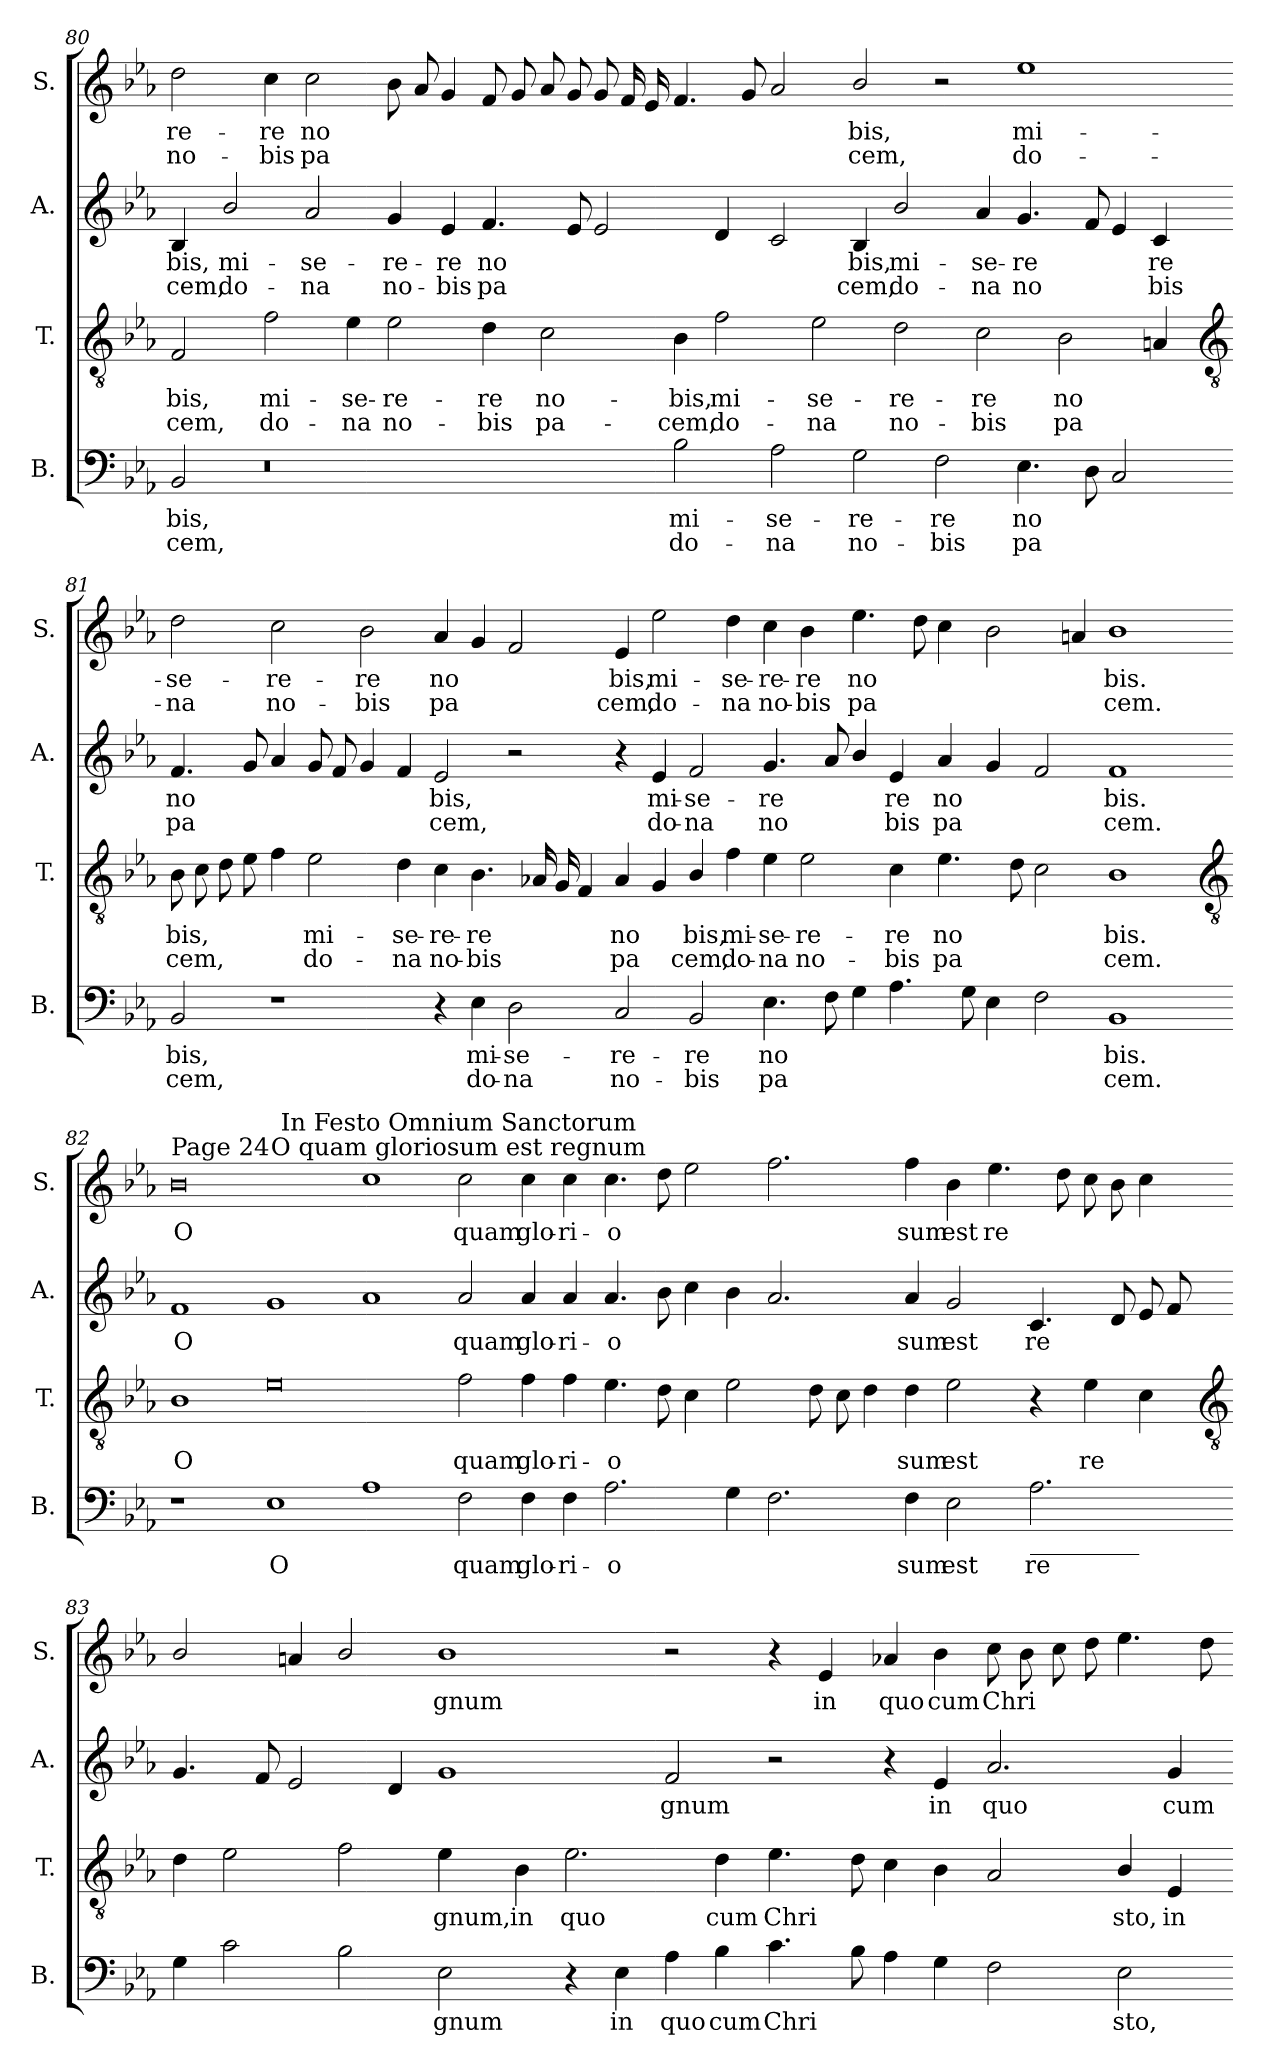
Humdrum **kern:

**kern	**text	**text	**kern	**text	**text	**kern	**text	**text	**kern	**text	**text
*part4	*part4	*part4	*part3	*part3	*part3	*part2	*part2	*part2	*part1	*part1	*part1
*staff4	*staff4	*staff4	*staff3	*staff3	*staff3	*staff2	*staff2	*staff2	*staff1	*staff1	*staff1
*I"B.	*	*	*I"T.	*	*	*I"A.	*	*	*I"S.	*	*
*I'B.	*	*	*I'T.	*	*	*I'A.	*	*	*I'S.	*	*
!!LO:LB:g=z
*clefF4	*	*	*clefGv2	*	*	*clefG2	*	*	*clefG2	*	*
*k[b-e-a-]	*	*	*k[b-e-a-]	*	*	*k[b-e-a-]	*	*	*k[b-e-a-]	*	*
*E-:	*	*	*E-:	*	*	*E-:	*	*	*E-:	*	*
=80	=80	=80	=80	=80	=80	=80	=80	=80	=80	=80	=80
!	!LO:LY:b	!LO:LY:b	!	!LO:LY:b	!LO:LY:b	!	!LO:LY:b	!LO:LY:b	!	!LO:LY:b	!LO:LY:b
2BB-	bis,	cem,	2F	bis,	cem,	4B-	bis,	cem,	2dd	re-	-no-
!	!	!	!	!	!	!	!LO:LY:b	!LO:LY:b	!	!	!
.	.	.	.	.	.	2b-/	mi-	-do-	.	.	.
!	!	!	!	!LO:LY:b	!LO:LY:b	!	!	!	!	!LO:LY:b	!LO:LY:b
0r	.	.	2f	mi-	-do-	.	.	.	4cc	-re	bis
!	!	!	!	!	!	!	!LO:LY:b	!LO:LY:b	!	!LO:LY:b	!LO:LY:b
.	.	.	.	.	.	2a-	-se-	-na	2cc	no	pa
!	!	!	!	!LO:LY:b	!LO:LY:b	!	!	!	!	!	!
.	.	.	4e-	-se-	-na	.	.	.	.	.	.
!	!	!	!	!LO:LY:b	!LO:LY:b	!	!LO:LY:b	!LO:LY:b	!	!	!
.	.	.	2e-	re-	-no-	4g	re-	-no-	8b-	.	.
.	.	.	.	.	.	.	.	.	8a-	.	.
!	!	!	!	!	!	!	!LO:LY:b	!LO:LY:b	!	!	!
.	.	.	.	.	.	4e-	-re	bis	4g	.	.
!	!	!	!	!LO:LY:b	!LO:LY:b	!	!LO:LY:b	!LO:LY:b	!	!	!
.	.	.	4d	-re	bis	4.f	no	pa	8f	.	.
.	.	.	.	.	.	.	.	.	8g	.	.
!	!	!	!	!LO:LY:b	!LO:LY:b	!	!	!	!	!	!
.	.	.	2c	no-	-pa-	.	.	.	8a-	.	.
.	.	.	.	.	.	8e-	.	.	8g	.	.
.	.	.	.	.	.	2e-	.	.	8g	.	.
.	.	.	.	.	.	.	.	.	16f	.	.
.	.	.	.	.	.	.	.	.	16e-	.	.
!	!LO:LY:b	!LO:LY:b	!	!LO:LY:b	!LO:LY:b	!	!	!	!	!	!
2B-	mi-	-do-	4B-	-bis,	cem,	.	.	.	4.f	.	.
!	!	!	!	!LO:LY:b	!LO:LY:b	!	!	!	!	!	!
.	.	.	2f	mi-	-do-	4d	.	.	.	.	.
.	.	.	.	.	.	.	.	.	8g	.	.
!	!LO:LY:b	!LO:LY:b	!	!	!	!	!	!	!	!	!
2A-	-se-	-na	.	.	.	2c	.	.	2a-	.	.
!	!	!	!	!LO:LY:b	!LO:LY:b	!	!	!	!	!	!
.	.	.	2e-	-se-	-na	.	.	.	.	.	.
!	!LO:LY:b	!LO:LY:b	!	!	!	!	!LO:LY:b	!LO:LY:b	!	!LO:LY:b	!LO:LY:b
2G	re-	-no-	.	.	.	4B-	bis,	cem,	2b-/	bis,	cem,
!	!	!	!	!LO:LY:b	!LO:LY:b	!	!LO:LY:b	!LO:LY:b	!	!	!
.	.	.	2d	re-	-no-	2b-/	mi-	-do-	.	.	.
!	!LO:LY:b	!LO:LY:b	!	!	!	!	!	!	!	!	!
2F	-re	bis	.	.	.	.	.	.	2r	.	.
!	!	!	!	!LO:LY:b	!LO:LY:b	!	!LO:LY:b	!LO:LY:b	!	!	!
.	.	.	2c	-re	bis	4a-	-se-	-na	.	.	.
!	!LO:LY:b	!LO:LY:b	!	!	!	!	!LO:LY:b	!LO:LY:b	!	!LO:LY:b	!LO:LY:b
4.E-	no	pa	.	.	.	4.g	re	no	1ee-	mi-	-do-
!	!	!	!	!LO:LY:b	!LO:LY:b	!	!	!	!	!	!
.	.	.	2B-	no	pa	.	.	.	.	.	.
8D	.	.	.	.	.	8f	.	.	.	.	.
2C	.	.	.	.	.	4e-	.	.	.	.	.
!	!	!	!	!	!	!	!LO:LY:b	!LO:LY:b	!	!	!
.	.	.	4An	.	.	4c	re	bis	.	.	.
!!LO:LB:g=z
=81-	=81-	=81-	=81-	=81-	=81-	=81-	=81-	=81-	=81-	=81-	=81-
*	*	*	*clefGv2	*	*	*	*	*	*	*	*
!	!LO:LY:b	!LO:LY:b	!	!LO:LY:b	!LO:LY:b	!	!LO:LY:b	!LO:LY:b	!	!LO:LY:b	!LO:LY:b
2BB-	bis,	cem,	8B-	bis,	cem,	4.f	no	pa	2dd	-se-	-na
.	.	.	8c	.	.	.	.	.	.	.	.
.	.	.	8d	.	.	.	.	.	.	.	.
.	.	.	8e-	.	.	8g	.	.	.	.	.
!	!	!	!	!	!	!	!	!	!	!LO:LY:b	!LO:LY:b
1r	.	.	4f	.	.	4a-	.	.	2cc	re-	-no-
!	!	!	!	!LO:LY:b	!LO:LY:b	!	!	!	!	!	!
.	.	.	2e-	mi-	-do-	8g	.	.	.	.	.
.	.	.	.	.	.	8f	.	.	.	.	.
!	!	!	!	!	!	!	!	!	!	!LO:LY:b	!LO:LY:b
.	.	.	.	.	.	4g	.	.	2b-	-re	bis
!	!	!	!	!LO:LY:b	!LO:LY:b	!	!	!	!	!	!
.	.	.	4d	-se-	-na	4f	.	.	.	.	.
!	!	!	!	!LO:LY:b	!LO:LY:b	!	!LO:LY:b	!LO:LY:b	!	!LO:LY:b	!LO:LY:b
4r	.	.	4c	re-	-no-	2e-	bis,	cem,	4a-	no	pa
!	!LO:LY:b	!LO:LY:b	!	!LO:LY:b	!LO:LY:b	!	!	!	!	!	!
4E-	mi-	-do-	4.B-	-re	bis	.	.	.	4g	.	.
!	!LO:LY:b	!LO:LY:b	!	!	!	!	!	!	!	!	!
2D	-se-	-na	.	.	.	2r	.	.	2f	.	.
.	.	.	16A-	.	.	.	.	.	.	.	.
.	.	.	16G	.	.	.	.	.	.	.	.
.	.	.	4F	.	.	.	.	.	.	.	.
!	!LO:LY:b	!LO:LY:b	!	!LO:LY:b	!LO:LY:b	!	!	!	!	!LO:LY:b	!LO:LY:b
2C	re-	-no-	4A-	no	pa	4r	.	.	4e-	bis,	cem,
!	!	!	!	!	!	!	!LO:LY:b	!LO:LY:b	!	!LO:LY:b	!LO:LY:b
.	.	.	4G	.	.	4e-	mi-	-do-	2ee-	mi-	-do-
!	!LO:LY:b	!LO:LY:b	!	!LO:LY:b	!LO:LY:b	!	!LO:LY:b	!LO:LY:b	!	!	!
2BB-	-re	bis	4B-/	bis,	cem,	2f	-se-	-na	.	.	.
!	!	!	!	!LO:LY:b	!LO:LY:b	!	!	!	!	!LO:LY:b	!LO:LY:b
.	.	.	4f	mi-	-do-	.	.	.	4dd	-se-	-na
!	!LO:LY:b	!LO:LY:b	!	!LO:LY:b	!LO:LY:b	!	!LO:LY:b	!LO:LY:b	!	!LO:LY:b	!LO:LY:b
4.E-	no	pa	4e-	-se-	-na	4.g	re	no	4cc	re-	-no-
!	!	!	!	!LO:LY:b	!LO:LY:b	!	!	!	!	!LO:LY:b	!LO:LY:b
.	.	.	2e-	re-	-no-	.	.	.	4b-	-re	bis
8F	.	.	.	.	.	8a-	.	.	.	.	.
!	!	!	!	!	!	!	!	!	!	!LO:LY:b	!LO:LY:b
4G	.	.	.	.	.	4b-/	.	.	4.ee-	no	pa
!	!	!	!	!LO:LY:b	!LO:LY:b	!	!LO:LY:b	!LO:LY:b	!	!	!
4.A-	.	.	4c	-re	bis	4e-	re	bis	.	.	.
.	.	.	.	.	.	.	.	.	8dd	.	.
!	!	!	!	!LO:LY:b	!LO:LY:b	!	!LO:LY:b	!LO:LY:b	!	!	!
.	.	.	4.e-	no	pa	4a-	no	pa	4cc	.	.
8G	.	.	.	.	.	.	.	.	.	.	.
4E-	.	.	.	.	.	4g	.	.	2b-	.	.
.	.	.	8d	.	.	.	.	.	.	.	.
2F	.	.	2c	.	.	2f	.	.	.	.	.
.	.	.	.	.	.	.	.	.	4an	.	.
!	!LO:LY:b	!LO:LY:b	!	!LO:LY:b	!LO:LY:b	!	!LO:LY:b	!LO:LY:b	!	!LO:LY:b	!LO:LY:b
1BB-	bis.	cem.	1B-	bis.	cem.	1f	bis.	cem.	1b-	bis.	cem.
!!LO:LB:g=z
=82-	=82-	=82-	=82-	=82-	=82-	=82-	=82-	=82-	=82-	=82-	=82-
*	*	*	*clefGv2	*	*	*	*	*	*	*	*
!	!	!	!	!	!	!	!	!	!LO:TX:a:t=Page 24	!	!
!	!	!	!	!LO:LY:b	!	!	!LO:LY:b	!	!	!LO:LY:b	!
1r	.	.	1B-	O	.	1f	O	.	0b-	O	.
!	!LO:LY:b	!	!	!	!	!	!	!	!	!	!
1E-	O	.	0e-	.	.	1g	.	.	.	.	.
1A-	.	.	.	.	.	1a-	.	.	1cc	.	.
!	!	!	!	!	!	!	!	!	!LO:TX:a:cj:t=O quam gloriosum est regnum	!	!
!	!	!	!	!	!	!	!	!	!LO:TX:a:cj:t=In Festo Omnium Sanctorum	!	!
!	!LO:LY:b	!	!	!LO:LY:b	!	!	!LO:LY:b	!	!	!LO:LY:b	!
2F	quam	.	2f	quam	.	2a-	quam	.	2cc	quam	.
!	!LO:LY:b	!	!	!LO:LY:b	!	!	!LO:LY:b	!	!	!LO:LY:b	!
4F	glo-	.	4f	glo-	.	4a-	glo-	.	4cc	glo-	.
!	!LO:LY:b	!	!	!LO:LY:b	!	!	!LO:LY:b	!	!	!LO:LY:b	!
4F	-ri-	.	4f	-ri-	.	4a-	-ri-	.	4cc	-ri-	.
!	!LO:LY:b	!	!	!LO:LY:b	!	!	!LO:LY:b	!	!	!LO:LY:b	!
2.A-	-o	.	4.e-	-o	.	4.a-	-o	.	4.cc	-o	.
.	.	.	8d	.	.	8b-	.	.	8dd	.	.
.	.	.	4c	.	.	4cc	.	.	2ee-	.	.
4G	.	.	2e-	.	.	4b-	.	.	.	.	.
2.F	.	.	.	.	.	2.a-	.	.	2.ff	.	.
.	.	.	8d	.	.	.	.	.	.	.	.
.	.	.	8c	.	.	.	.	.	.	.	.
.	.	.	4d	.	.	.	.	.	.	.	.
!	!LO:LY:b	!	!	!LO:LY:b	!	!	!LO:LY:b	!	!	!LO:LY:b	!
4F	sum	.	4d	sum	.	4a-	sum	.	4ff	sum	.
!	!LO:LY:b	!	!	!LO:LY:b	!	!	!LO:LY:b	!	!	!LO:LY:b	!
2E-	est	.	2e-	est	.	2g	est	.	4b-	est	.
!	!	!	!	!	!	!	!	!	!	!LO:LY:b	!
.	.	.	.	.	.	.	.	.	4.ee-	re	.
!LO:TX:b:t=_________	!	!	!	!	!	!	!	!	!	!	!
!	!LO:LY:b	!	!	!	!	!	!LO:LY:b	!	!	!	!
2.A-	re	.	4r	.	.	4.c	re	.	.	.	.
.	.	.	.	.	.	.	.	.	8dd	.	.
!	!	!	!	!LO:LY:b	!	!	!	!	!	!	!
.	.	.	4e-	re	.	.	.	.	8cc	.	.
.	.	.	.	.	.	8d	.	.	8b-	.	.
.	.	.	4c	.	.	8e-	.	.	4cc	.	.
.	.	.	.	.	.	8f	.	.	.	.	.
!!LO:LB:g=z
=83-	=83-	=83-	=83-	=83-	=83-	=83-	=83-	=83-	=83-	=83-	=83-
*	*	*	*clefGv2	*	*	*	*	*	*	*	*
4G	.	.	4d	.	.	4.g	.	.	2b-/	.	.
2c	.	.	2e-	.	.	.	.	.	.	.	.
.	.	.	.	.	.	8f	.	.	.	.	.
.	.	.	.	.	.	2e-	.	.	4an/	.	.
2B-	.	.	2f	.	.	.	.	.	2b-/	.	.
.	.	.	.	.	.	4d	.	.	.	.	.
!	!LO:LY:b	!	!	!LO:LY:b	!	!	!	!	!	!LO:LY:b	!
2E-	gnum	.	4e-	gnum,	.	1g	.	.	1b-	gnum	.
!	!	!	!	!LO:LY:b	!	!	!	!	!	!	!
.	.	.	4B-	in	.	.	.	.	.	.	.
!	!	!	!	!LO:LY:b	!	!	!	!	!	!	!
4r	.	.	2.e-	quo	.	.	.	.	.	.	.
!	!LO:LY:b	!	!	!	!	!	!	!	!	!	!
4E-	in	.	.	.	.	.	.	.	.	.	.
!	!LO:LY:b	!	!	!	!	!	!LO:LY:b	!	!	!	!
4A-	quo	.	.	.	.	2f	gnum	.	2r	.	.
!	!LO:LY:b	!	!	!LO:LY:b	!	!	!	!	!	!	!
4B-	cum	.	4d	cum	.	.	.	.	.	.	.
!	!LO:LY:b	!	!	!LO:LY:b	!	!	!	!	!	!	!
4.c	Chri	.	4.e-	Chri	.	2r	.	.	4r	.	.
!	!	!	!	!	!	!	!	!	!	!LO:LY:b	!
.	.	.	.	.	.	.	.	.	4e-	in	.
8B-	.	.	8d	.	.	.	.	.	.	.	.
!	!	!	!	!	!	!	!	!	!	!LO:LY:b	!
4A-	.	.	4c	.	.	4r	.	.	4a-X	quo	.
!	!	!	!	!	!	!	!LO:LY:b	!	!	!LO:LY:b	!
4G	.	.	4B-	.	.	4e-	in	.	4b-	cum	.
!	!	!	!	!	!	!	!LO:LY:b	!	!	!LO:LY:b	!
2F	.	.	2A-	.	.	2.a-	quo	.	8cc	Chri	.
.	.	.	.	.	.	.	.	.	8b-	.	.
.	.	.	.	.	.	.	.	.	8cc	.	.
.	.	.	.	.	.	.	.	.	8dd	.	.
!	!LO:LY:b	!	!	!LO:LY:b	!	!	!	!	!	!	!
2E-	sto,	.	4B-/	sto,	.	.	.	.	4.ee-	.	.
!	!	!	!	!LO:LY:b	!	!	!LO:LY:b	!	!	!	!
.	.	.	4E-	in	.	4g	cum	.	.	.	.
.	.	.	.	.	.	.	.	.	8dd	.	.
=-	=-	=-	=-	=-	=-	=-	=-	=-	=-	=-	=-
*-	*-	*-	*-	*-	*-	*-	*-	*-	*-	*-	*-
